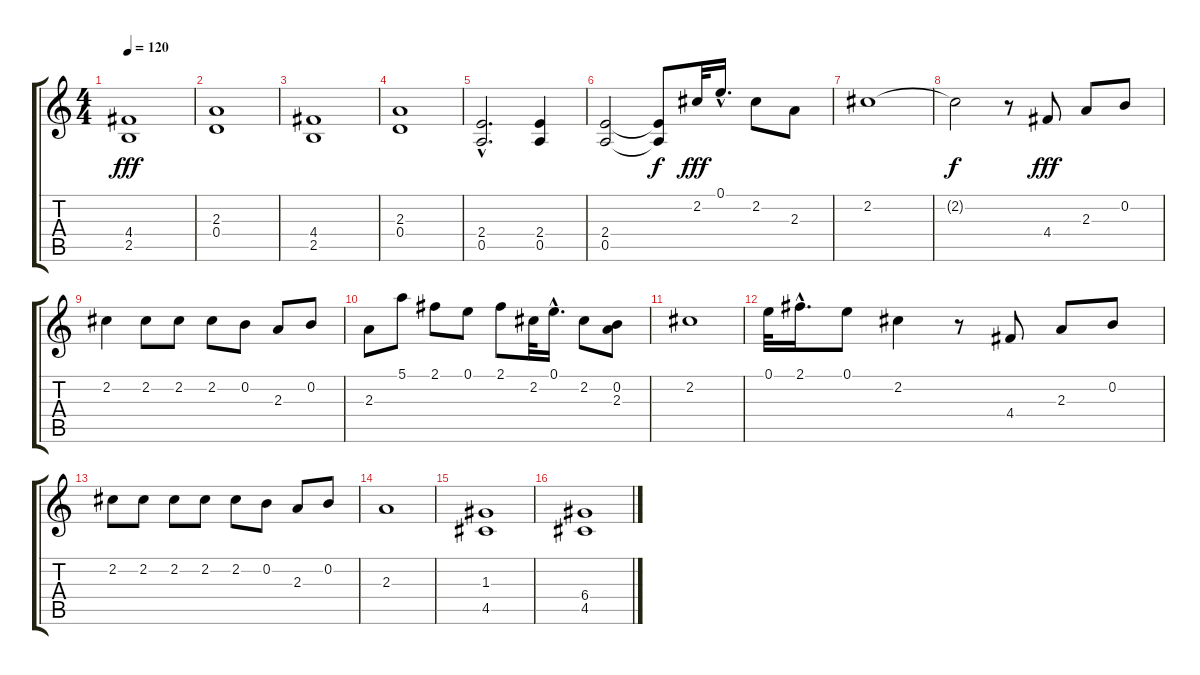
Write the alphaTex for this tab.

\track "" {instrument distortionguitar}
\staff {score tabs}
\tuning (E4 B3 G3 D3 A2 E2) {hide}
\ts (4 4)
\tempo 120
\clef g2
\ks c
(4.4 2.5).1{dy fff} |
(2.3 0.4).1 |
(4.4 2.5).1 |
(2.3 0.4).1 |
(2.4{hac} 0.5{hac}).2{d} (2.4 0.5).4 |
(2.4 0.5).2 (2.4{t} 0.5{t}).8{dy f} 2.2.32{dy fff} 0.1{hac}.16{d} 2.2.8 2.3.8 |
2.2.1 |
2.2{t}.2{dy f} r.8 4.4.8{dy fff} 2.3.8 0.2.8 |
2.2.4 2.2.8 2.2.8 2.2.8 0.2.8 2.3.8 0.2.8 |
2.3.8 5.1.8 2.1.8 0.1.8 2.1.8 2.2.32 0.1{hac}.16{d} 2.2.8 (0.2 2.3).8 |
2.2.1 |
0.1.32 2.1{hac}.16{d} 0.1.8 2.2.4 r.8 4.4.8 2.3.8 0.2.8 |
2.2.8 2.2.8 2.2.8 2.2.8 2.2.8 0.2.8 2.3.8 0.2.8 |
2.3.1 |
(1.3 4.5).1 |
(6.4 4.5).1
